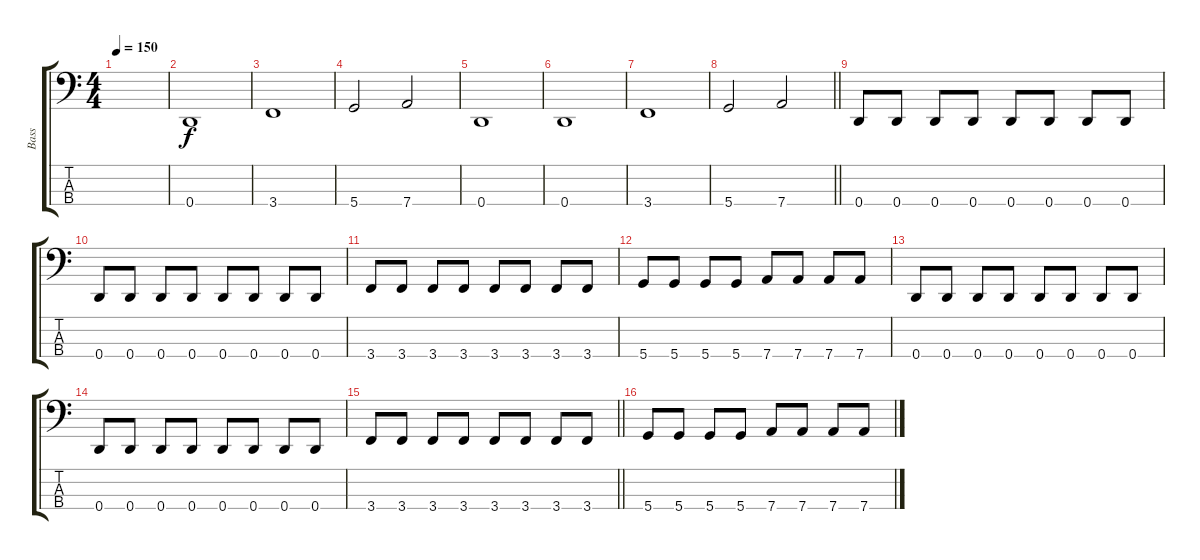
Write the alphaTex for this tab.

\track ("Bass" "Bass") {instrument electricbassfinger}
\staff {score tabs}
\tuning (F2 C2 G1 D1) {hide}
\ts (4 4)
\tempo 150
\clef f4
\ks c
|
0.4.1 |
3.4.1 |
5.4.2 7.4.2 |
0.4.1 |
0.4.1 |
3.4.1 |
\barLineRight lightlight
5.4.2 7.4.2 |
\section ("" "")
0.4.8 0.4.8 0.4.8 0.4.8 0.4.8 0.4.8 0.4.8 0.4.8 |
0.4.8 0.4.8 0.4.8 0.4.8 0.4.8 0.4.8 0.4.8 0.4.8 |
3.4.8 3.4.8 3.4.8 3.4.8 3.4.8 3.4.8 3.4.8 3.4.8 |
5.4.8 5.4.8 5.4.8 5.4.8 7.4.8 7.4.8 7.4.8 7.4.8 |
0.4.8 0.4.8 0.4.8 0.4.8 0.4.8 0.4.8 0.4.8 0.4.8 |
0.4.8 0.4.8 0.4.8 0.4.8 0.4.8 0.4.8 0.4.8 0.4.8 |
\barLineRight lightlight
3.4.8 3.4.8 3.4.8 3.4.8 3.4.8 3.4.8 3.4.8 3.4.8 |
5.4.8 5.4.8 5.4.8 5.4.8 7.4.8 7.4.8 7.4.8 7.4.8
